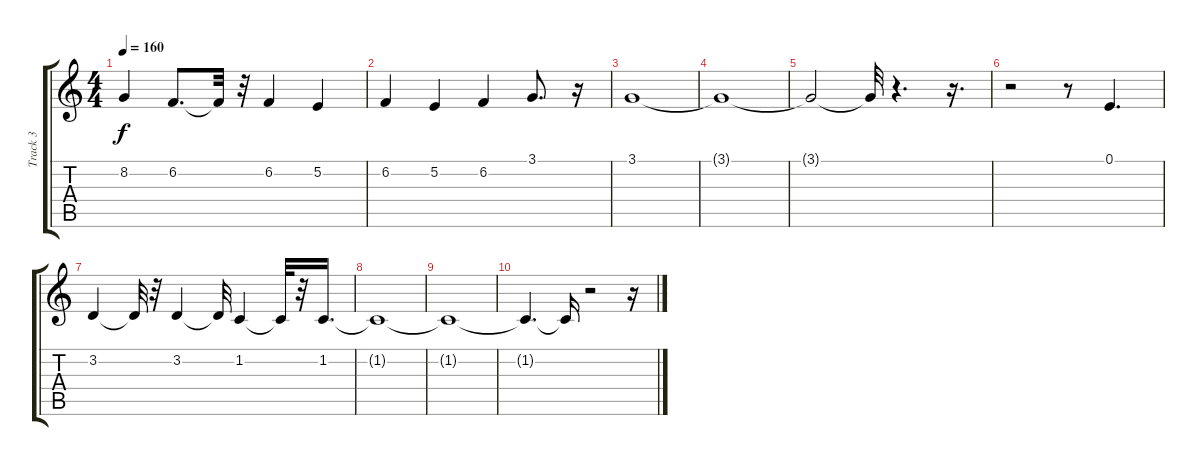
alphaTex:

\track ("Track 3" "Track 3") {instrument choiraahs}
\staff {score tabs}
\tuning (E4 B3 G3 D3 A2 E2) {hide}
\ts (4 4)
\tempo 160
\clef g2
\ks c
8.2.4{dy f} 6.2.8{d} 6.2{t}.32 r.32 6.2.4 5.2.4 |
6.2.4 5.2.4 6.2.4 3.1.8{d} r.16 |
3.1.1 |
3.1{t}.1 |
3.1{t}.2 3.1{t}.32 r.4{d} r.16{d} |
r.2 r.8 0.1.4{d} |
3.2.4 3.2{t}.32 r.32 3.2.4 3.2{t}.32 1.2.4 1.2{t}.32 r.32 1.2.16{d} |
1.2{t}.1 |
1.2{t}.1 |
1.2{t}.4{d} 1.2{t}.16 r.2 r.16
